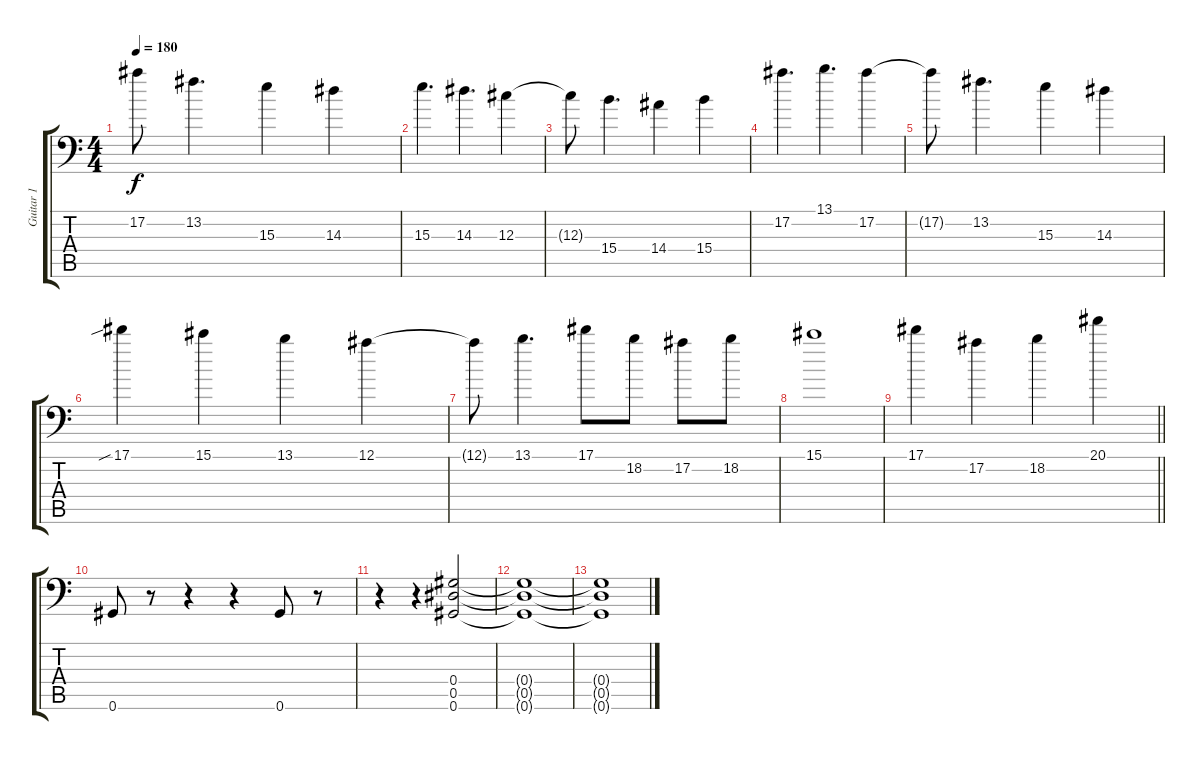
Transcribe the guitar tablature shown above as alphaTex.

\track ("Guitar 1" "Guitar 1") {instrument overdrivenguitar}
\staff {score tabs}
\tuning (Bb3 F3 Db3 Ab2 Eb2 Ab1) {hide}
\ts (4 4)
\tempo 180
\clef f4
\ks c
17.2{t}.8{dy f} 13.2.4{d} 15.3.4 14.3.4 |
15.3.4{d} 14.3.4{d} 12.3.4 |
12.3{t}.8 15.4.4{d} 14.4.4 15.4.4 |
17.2.4{d} 13.1.4{d} 17.2.4 |
17.2{t}.8 13.2.4{d} 15.3.4 14.3.4 |
17.1{sib}.4 15.1.4 13.1.4 12.1.4 |
12.1{t}.8 13.1.4{d} 17.1.8 18.2.8 17.2.8 18.2.8 |
15.1.1 |
\barLineRight lightlight
17.1.4 17.2.4 18.2.4 20.1.4 |
0.6.8 r.8 r.4 r.4 0.6.8 r.8 |
r.4 r.4 (0.4 0.5 0.6).2 |
(0.4{t} 0.5{t} 0.6{t}).1 |
(0.4{t} 0.5{t} 0.6{t}).1
